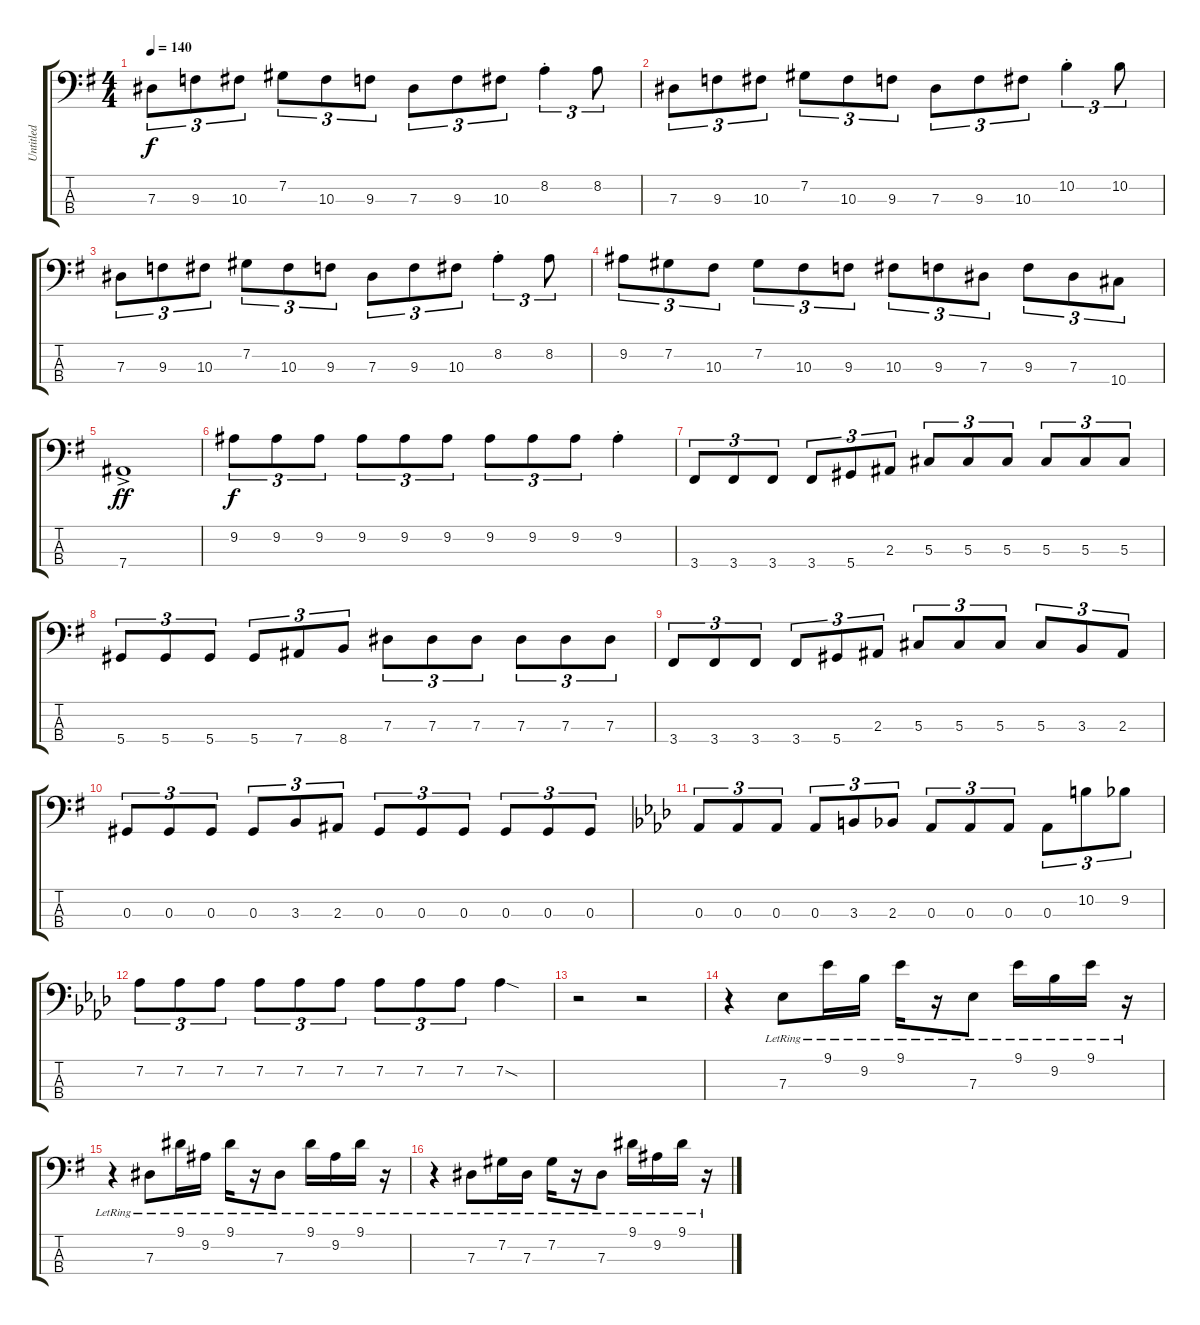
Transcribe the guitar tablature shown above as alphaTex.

\track ("Untitled" "Untitled") {instrument electricbassfinger}
\staff {score tabs}
\tuning (Gb2 Db2 Ab1 Eb1) {hide}
\ts (4 4)
\tempo 140
\clef f4
\ks g
7.3.8{tu (3 2) dy f} 9.3.8{tu (3 2)} 10.3.8{tu (3 2)} 7.2.8{tu (3 2)} 10.3.8{tu (3 2)} 9.3.8{tu (3 2)} 7.3.8{tu (3 2)} 9.3.8{tu (3 2)} 10.3.8{tu (3 2)} 8.2{st}.4{tu (3 2)} 8.2.8{tu (3 2)} |
7.3.8{tu (3 2)} 9.3.8{tu (3 2)} 10.3.8{tu (3 2)} 7.2.8{tu (3 2)} 10.3.8{tu (3 2)} 9.3.8{tu (3 2)} 7.3.8{tu (3 2)} 9.3.8{tu (3 2)} 10.3.8{tu (3 2)} 10.2{st}.4{tu (3 2)} 10.2.8{tu (3 2)} |
7.3.8{tu (3 2)} 9.3.8{tu (3 2)} 10.3.8{tu (3 2)} 7.2.8{tu (3 2)} 10.3.8{tu (3 2)} 9.3.8{tu (3 2)} 7.3.8{tu (3 2)} 9.3.8{tu (3 2)} 10.3.8{tu (3 2)} 8.2{st}.4{tu (3 2)} 8.2.8{tu (3 2)} |
9.2.8{tu (3 2)} 7.2.8{tu (3 2)} 10.3.8{tu (3 2)} 7.2.8{tu (3 2)} 10.3.8{tu (3 2)} 9.3.8{tu (3 2)} 10.3.8{tu (3 2)} 9.3.8{tu (3 2)} 7.3.8{tu (3 2)} 9.3.8{tu (3 2)} 7.3.8{tu (3 2)} 10.4.8{tu (3 2)} |
7.4{ac}.1{dy ff} |
9.2.8{tu (3 2) dy f} 9.2.8{tu (3 2)} 9.2.8{tu (3 2)} 9.2.8{tu (3 2)} 9.2.8{tu (3 2)} 9.2.8{tu (3 2)} 9.2.8{tu (3 2)} 9.2.8{tu (3 2)} 9.2.8{tu (3 2)} 9.2{st}.4 |
3.4.8{tu (3 2)} 3.4.8{tu (3 2)} 3.4.8{tu (3 2)} 3.4.8{tu (3 2)} 5.4.8{tu (3 2)} 2.3.8{tu (3 2)} 5.3.8{tu (3 2)} 5.3.8{tu (3 2)} 5.3.8{tu (3 2)} 5.3.8{tu (3 2)} 5.3.8{tu (3 2)} 5.3.8{tu (3 2)} |
5.4.8{tu (3 2)} 5.4.8{tu (3 2)} 5.4.8{tu (3 2)} 5.4.8{tu (3 2)} 7.4.8{tu (3 2)} 8.4.8{tu (3 2)} 7.3.8{tu (3 2)} 7.3.8{tu (3 2)} 7.3.8{tu (3 2)} 7.3.8{tu (3 2)} 7.3.8{tu (3 2)} 7.3.8{tu (3 2)} |
3.4.8{tu (3 2)} 3.4.8{tu (3 2)} 3.4.8{tu (3 2)} 3.4.8{tu (3 2)} 5.4.8{tu (3 2)} 2.3.8{tu (3 2)} 5.3.8{tu (3 2)} 5.3.8{tu (3 2)} 5.3.8{tu (3 2)} 5.3.8{tu (3 2)} 3.3.8{tu (3 2)} 2.3.8{tu (3 2)} |
0.3.8{tu (3 2)} 0.3.8{tu (3 2)} 0.3.8{tu (3 2)} 0.3.8{tu (3 2)} 3.3.8{tu (3 2)} 2.3.8{tu (3 2)} 0.3.8{tu (3 2)} 0.3.8{tu (3 2)} 0.3.8{tu (3 2)} 0.3.8{tu (3 2)} 0.3.8{tu (3 2)} 0.3.8{tu (3 2)} |
\ks ab
0.3.8{tu (3 2)} 0.3.8{tu (3 2)} 0.3.8{tu (3 2)} 0.3.8{tu (3 2)} 3.3.8{tu (3 2)} 2.3.8{tu (3 2)} 0.3.8{tu (3 2)} 0.3.8{tu (3 2)} 0.3.8{tu (3 2)} 0.3.8{tu (3 2)} 10.2.8{tu (3 2)} 9.2.8{tu (3 2)} |
7.2.8{tu (3 2)} 7.2.8{tu (3 2)} 7.2.8{tu (3 2)} 7.2.8{tu (3 2)} 7.2.8{tu (3 2)} 7.2.8{tu (3 2)} 7.2.8{tu (3 2)} 7.2.8{tu (3 2)} 7.2.8{tu (3 2)} 7.2{sod}.4 |
r.2 r.2 |
r.4 7.3{lr}.8 9.1{lr}.16 9.2{lr}.16 9.1{lr}.16 r.16 7.3{lr}.8 9.1{lr}.16 9.2{lr}.16 9.1{lr}.16 r.16 |
\ks g
r.4 7.3{lr}.8 9.1{lr}.16 9.2{lr}.16 9.1{lr}.16 r.16 7.3{lr}.8 9.1{lr}.16 9.2{lr}.16 9.1{lr}.16 r.16 |
r.4 7.3{lr}.8 7.2{lr}.16 7.3{lr}.16 7.2{lr}.16 r.16 7.3{lr}.8 9.1{lr}.16 9.2{lr}.16 9.1{lr}.16 r.16
